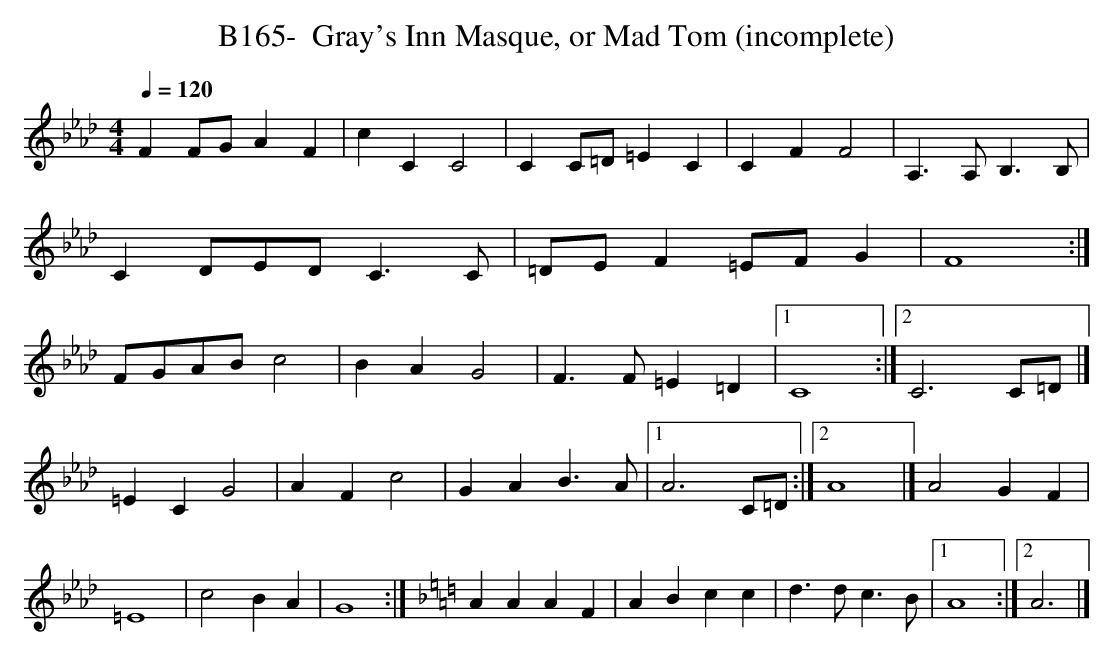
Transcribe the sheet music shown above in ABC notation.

X:1
T:B165-  Gray's Inn Masque, or Mad Tom (incomplete)
Q:1/4=120
L:1/4
M:4/4
K:Fm
FF/2G/2AF|cCC2|CC/2=D/2=EC|CFF2|\
A,3/2A,/2B,3/2B,/2|C2/D/2E/2D/2 C3/2C/2|\
=D/2E/2F=E/2F/2G|F4:|\
F/2G/2A/2B/2c2|BAG2|F3/2F/2=E=D|[1 C4:| [2 C3C/2=D/2|]
=ECG2|AFc2|GAB3/2A/2|[1 A3C/2=D/2:|[2 A4|]\
A2GF|=E4|c2BA|G4:|]\
K:F
L:1/4
AAAF| ABcc|d3/2d/2c3/2B/2|1 A4:|2 A3|]\
